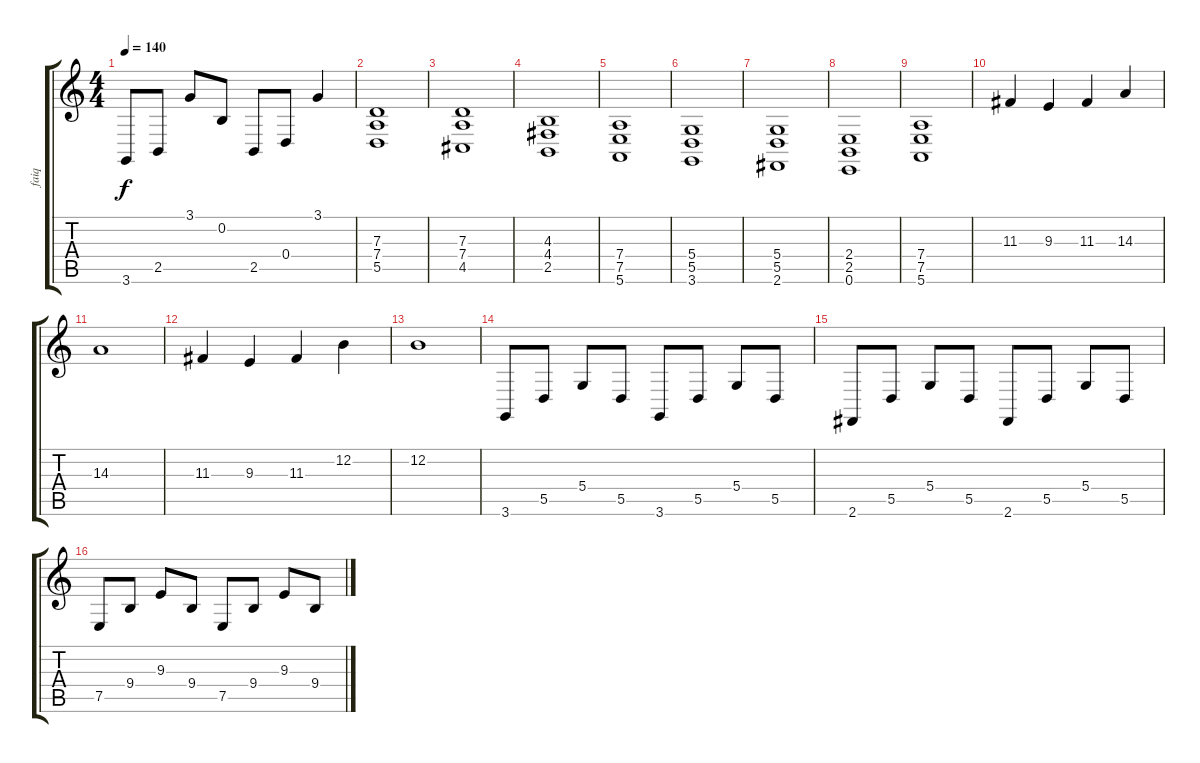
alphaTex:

\track ("faiq" "faiq") {instrument brightacousticpiano}
\staff {score tabs}
\tuning (E4 B3 G3 D3 A2 E2) {hide}
\ts (4 4)
\tempo 140
\clef g2
\ks c
3.6.8{dy f} 2.5.8 3.1.8 0.2.8 2.5.8 0.4.8 3.1.4 |
(7.3 7.4 5.5).1 |
(7.3 7.4 4.5).1 |
(4.3 4.4 2.5).1 |
(7.4 7.5 5.6).1 |
(5.4 5.5 3.6).1 |
(5.4 5.5 2.6).1 |
(2.4 2.5 0.6).1 |
(7.4 7.5 5.6).1 |
11.3.4 9.3.4 11.3.4 14.3.4 |
14.3.1 |
11.3.4 9.3.4 11.3.4 12.2.4 |
12.2.1 |
3.6.8 5.5.8 5.4.8 5.5.8 3.6.8 5.5.8 5.4.8 5.5.8 |
2.6.8 5.5.8 5.4.8 5.5.8 2.6.8 5.5.8 5.4.8 5.5.8 |
7.5.8 9.4.8 9.3.8 9.4.8 7.5.8 9.4.8 9.3.8 9.4.8
